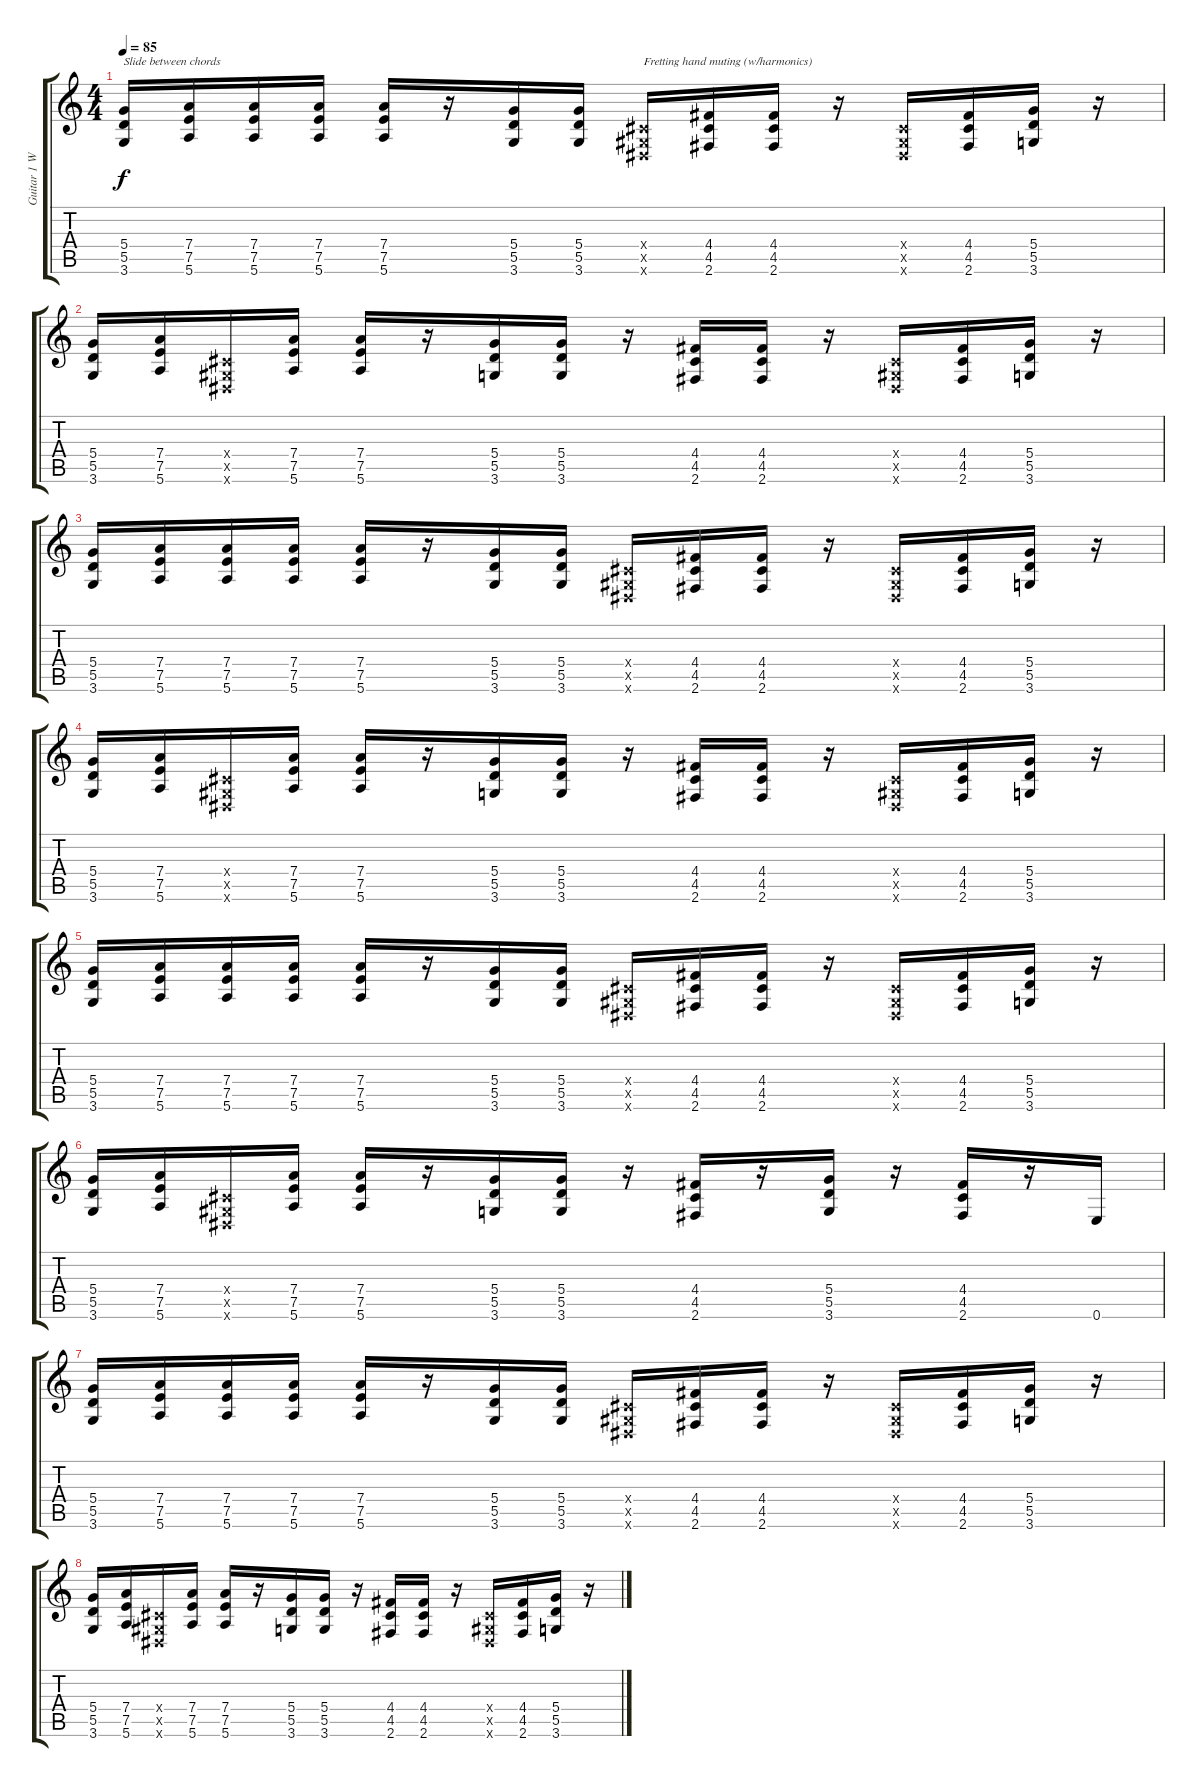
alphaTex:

\track ("Guitar 1 Wah" "Guitar 1 W") {instrument distortionguitar}
\staff {score tabs}
\tuning (E4 B3 G3 D3 A2 E2) {hide}
\ts (4 4)
\tempo 85
\clef g2
\ks c
(5.4 5.5 3.6).16{txt "Slide between chords" dy f instrument distortionguitar} (7.4 7.5 5.6).16 (7.4 7.5 5.6).16 (7.4 7.5 5.6).16 (7.4 7.5 5.6).16 r.16 (5.4 5.5 3.6).16 (5.4 5.5 3.6).16 (-1.4{x} -1.5{x} -1.6{x}).16{txt "Fretting hand muting (w/harmonics)"} (4.4 4.5 2.6).16 (4.4 4.5 2.6).16 r.16 (-1.4{x} -1.5{x} -1.6{x}).16 (4.4 4.5 2.6).16 (5.4 5.5 3.6).16 r.16 |
(5.4 5.5 3.6).16 (7.4 7.5 5.6).16 (-1.4{x} -1.5{x} -1.6{x}).16 (7.4 7.5 5.6).16 (7.4 7.5 5.6).16 r.16 (5.4 5.5 3.6).16 (5.4 5.5 3.6).16 r.16 (4.4 4.5 2.6).16 (4.4 4.5 2.6).16 r.16 (-1.4{x} -1.5{x} -1.6{x}).16 (4.4 4.5 2.6).16 (5.4 5.5 3.6).16 r.16 |
(5.4 5.5 3.6).16 (7.4 7.5 5.6).16 (7.4 7.5 5.6).16 (7.4 7.5 5.6).16 (7.4 7.5 5.6).16 r.16 (5.4 5.5 3.6).16 (5.4 5.5 3.6).16 (-1.4{x} -1.5{x} -1.6{x}).16 (4.4 4.5 2.6).16 (4.4 4.5 2.6).16 r.16 (-1.4{x} -1.5{x} -1.6{x}).16 (4.4 4.5 2.6).16 (5.4 5.5 3.6).16 r.16 |
(5.4 5.5 3.6).16 (7.4 7.5 5.6).16 (-1.4{x} -1.5{x} -1.6{x}).16 (7.4 7.5 5.6).16 (7.4 7.5 5.6).16 r.16 (5.4 5.5 3.6).16 (5.4 5.5 3.6).16 r.16 (4.4 4.5 2.6).16 (4.4 4.5 2.6).16 r.16 (-1.4{x} -1.5{x} -1.6{x}).16 (4.4 4.5 2.6).16 (5.4 5.5 3.6).16 r.16 |
(5.4 5.5 3.6).16 (7.4 7.5 5.6).16 (7.4 7.5 5.6).16 (7.4 7.5 5.6).16 (7.4 7.5 5.6).16 r.16 (5.4 5.5 3.6).16 (5.4 5.5 3.6).16 (-1.4{x} -1.5{x} -1.6{x}).16 (4.4 4.5 2.6).16 (4.4 4.5 2.6).16 r.16 (-1.4{x} -1.5{x} -1.6{x}).16 (4.4 4.5 2.6).16 (5.4 5.5 3.6).16 r.16 |
(5.4 5.5 3.6).16 (7.4 7.5 5.6).16 (-1.4{x} -1.5{x} -1.6{x}).16 (7.4 7.5 5.6).16 (7.4 7.5 5.6).16 r.16 (5.4 5.5 3.6).16 (5.4 5.5 3.6).16 r.16 (4.4 4.5 2.6).16 r.16 (5.4 5.5 3.6).16 r.16 (4.4 4.5 2.6).16 r.16 0.6.16 |
(5.4 5.5 3.6).16 (7.4 7.5 5.6).16 (7.4 7.5 5.6).16 (7.4 7.5 5.6).16 (7.4 7.5 5.6).16 r.16 (5.4 5.5 3.6).16 (5.4 5.5 3.6).16 (-1.4{x} -1.5{x} -1.6{x}).16 (4.4 4.5 2.6).16 (4.4 4.5 2.6).16 r.16 (-1.4{x} -1.5{x} -1.6{x}).16 (4.4 4.5 2.6).16 (5.4 5.5 3.6).16 r.16 |
(5.4 5.5 3.6).16 (7.4 7.5 5.6).16 (-1.4{x} -1.5{x} -1.6{x}).16 (7.4 7.5 5.6).16 (7.4 7.5 5.6).16 r.16 (5.4 5.5 3.6).16 (5.4 5.5 3.6).16 r.16 (4.4 4.5 2.6).16 (4.4 4.5 2.6).16 r.16 (-1.4{x} -1.5{x} -1.6{x}).16 (4.4 4.5 2.6).16 (5.4 5.5 3.6).16 r.16
